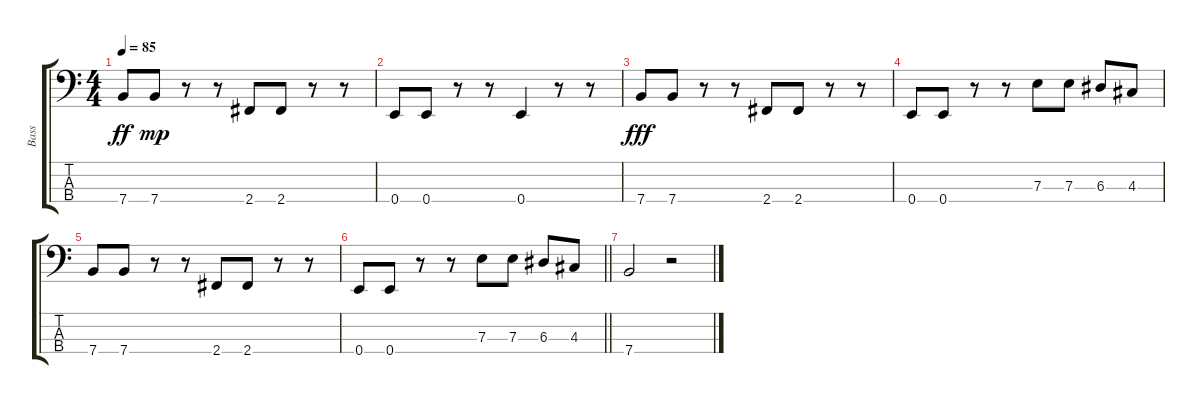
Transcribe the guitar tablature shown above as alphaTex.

\track ("Bass" "Bass") {instrument electricbassfinger}
\staff {score tabs}
\tuning (G2 D2 A1 E1) {hide}
\ts (4 4)
\tempo 85
\clef f4
\ks c
7.4.8{dy ff} 7.4.8{dy mp} r.8 r.8 2.4.8 2.4.8 r.8 r.8 |
0.4.8 0.4.8 r.8 r.8 0.4.4 r.8 r.8 |
7.4.8{dy fff} 7.4.8 r.8 r.8 2.4.8 2.4.8 r.8 r.8 |
0.4.8 0.4.8 r.8 r.8 7.3.8 7.3.8 6.3.8 4.3.8 |
7.4.8 7.4.8 r.8 r.8 2.4.8 2.4.8 r.8 r.8 |
\barLineRight lightlight
0.4.8 0.4.8 r.8 r.8 7.3.8 7.3.8 6.3.8 4.3.8 |
7.4.2 r.2
